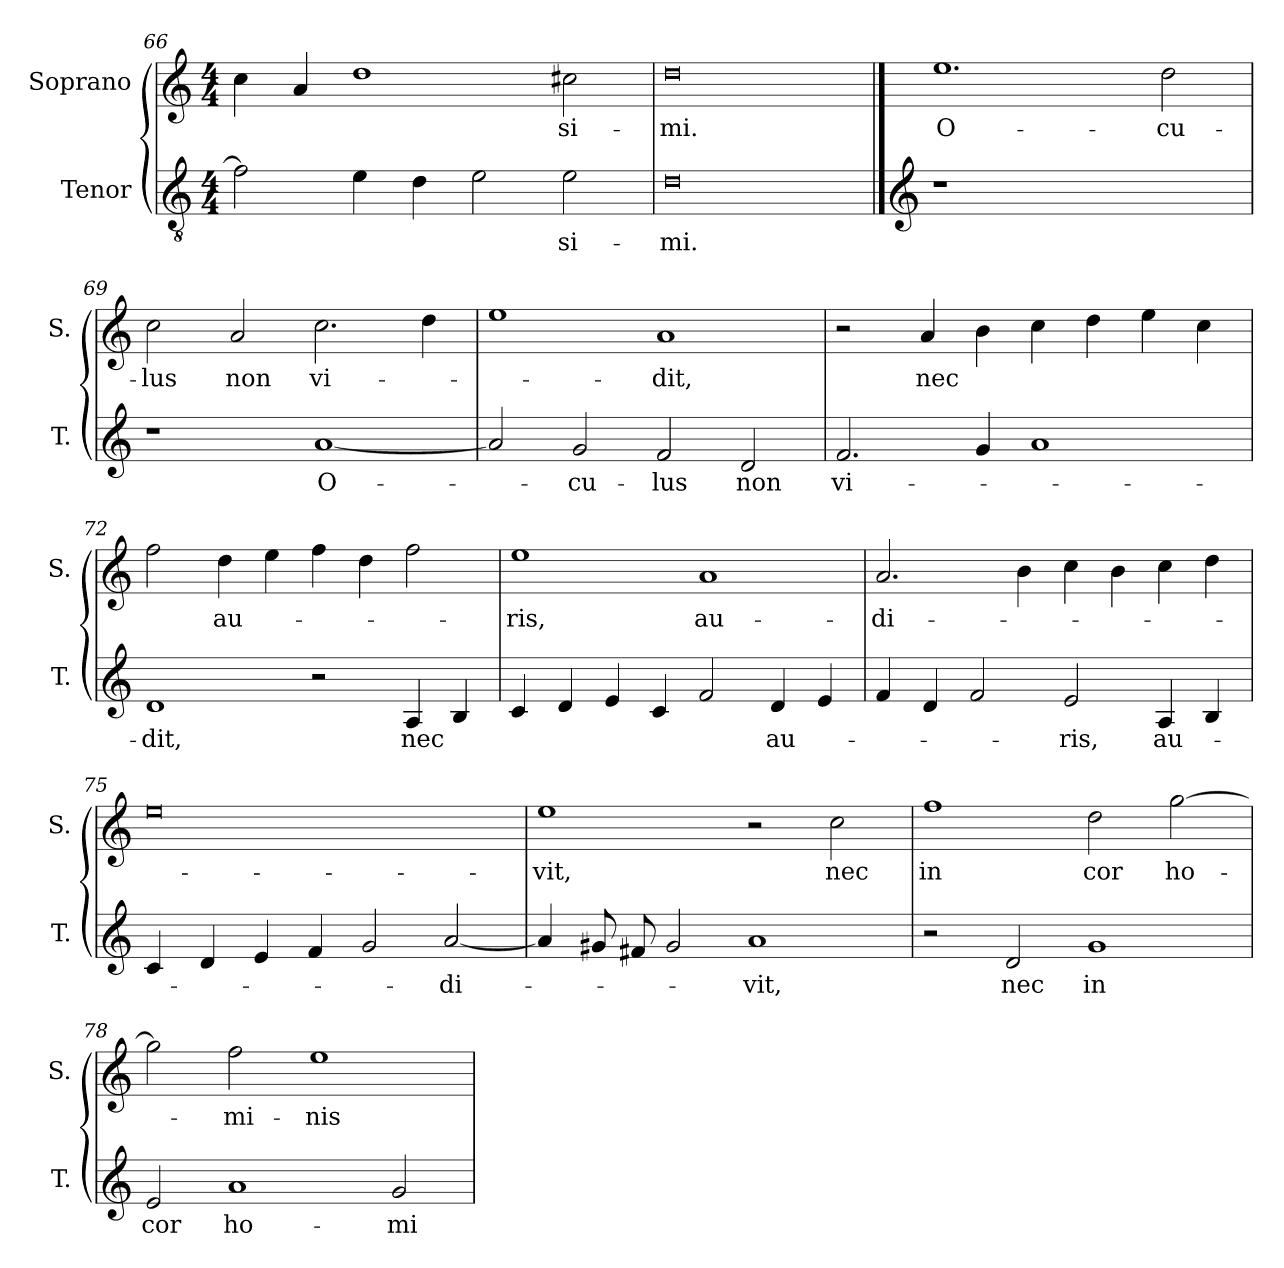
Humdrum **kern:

**kern	**text	**kern	**text
*part2	*part2	*part1	*part1
*staff2	*staff2	*staff1	*staff1
*I"Tenor	*	*I"Soprano	*
*I'T.	*	*I'S.	*
*clefGv2	*	*clefG2	*
*ITrd7c12	*	*	*
*k[]	*	*k[]	*
*C:	*	*C:	*
*M4/4	*	*M4/4	*
=66	=66	=66	=66
2Fi\]	.	4cci\	.
.	.	4ai/	.
4Ei\	.	1ddi	.
4Di\	.	.	.
2Ei\	.	.	.
!	!LO:LY:b:color=#000000	!	!
!	!	!	!LO:LY:b:color=#000000
2Ei\	-si-	2cc#Xi\	-si-
=67	=67	=67	=67
!	!LO:LY:b:color=#000000	!	!
!	!	!	!LO:LY:b:color=#000000
0Di	-mi.	0ddi	-mi.
!!LO:PB:g=z
==68	==68	==68	==68
*clefG2	*	*	*
!LO:N:vis=1	!	!	!
!	!	!	!LO:LY:b:color=#000000
1r	.	1.eei	O-
1ryy	.	.	.
!	!	!	!LO:LY:b:color=#000000
.	.	2ddi\	-cu-
=69	=69	=69	=69
!	!	!	!LO:LY:b:color=#000000
1r	.	2cci\	-lus
!	!	!	!LO:LY:b:color=#000000
.	.	2ai/	non
!	!LO:LY:b:color=#000000	!	!
!	!	!	!LO:LY:b:color=#000000
[1Ai	O-	2.cci\	vi-
.	.	4ddi\	.
=70	=70	=70	=70
2Ai/]	.	1eei	.
!	!LO:LY:b:color=#000000	!	!
2Gi/	-cu-	.	.
!	!LO:LY:b:color=#000000	!	!
!	!	!	!LO:LY:b:color=#000000
2Fi/	-lus	1ai	-dit,
!	!LO:LY:b:color=#000000	!	!
2Di/	non	.	.
=71	=71	=71	=71
!	!LO:LY:b:color=#000000	!	!
2.Fi/	vi-	2r	.
!	!	!	!LO:LY:b:color=#000000
.	.	4ai/	nec
4Gi/	.	4bi\	.
1Ai	.	4cci\	.
.	.	4ddi\	.
.	.	4eei\	.
.	.	4cci\	.
=72	=72	=72	=72
!	!LO:LY:b:color=#000000	!	!
1Di	-dit,	2ffi\	.
!	!	!	!LO:LY:b:color=#000000
.	.	4ddi\	au-
.	.	4eei\	.
2r	.	4ffi\	.
.	.	4ddi\	.
!	!LO:LY:b:color=#000000	!	!
4AAi/	nec	2ffi\	.
4BBi/	.	.	.
=73	=73	=73	=73
!	!	!	!LO:LY:b:color=#000000
4Ci/	.	1eei	-ris,
4Di/	.	.	.
4Ei/	.	.	.
4Ci/	.	.	.
!	!	!	!LO:LY:b:color=#000000
2Fi/	.	1ai	au-
!	!LO:LY:b:color=#000000	!	!
4Di/	au-	.	.
4Ei/	.	.	.
=74	=74	=74	=74
!	!	!	!LO:LY:b:color=#000000
4Fi/	.	2.ai/	-di-
4Di/	.	.	.
2Fi/	.	.	.
.	.	4bi\	.
!	!LO:LY:b:color=#000000	!	!
2Ei/	-ris,	4cci\	.
.	.	4bi\	.
!	!LO:LY:b:color=#000000	!	!
4AAi/	au-	4cci\	.
4BBi/	.	4ddi\	.
!!LO:LB:g=z
=75	=75	=75	=75
4Ci/	.	0eei	.
4Di/	.	.	.
4Ei/	.	.	.
4Fi/	.	.	.
2Gi/	.	.	.
!	!LO:LY:b:color=#000000	!	!
[2Ai/	-di-	.	.
=76	=76	=76	=76
!	!	!	!LO:LY:b:color=#000000
4Ai/]	.	1eei	-vit,
8G#Xi/	.	.	.
8F#Xi/	.	.	.
2G#i/	.	.	.
!	!LO:LY:b:color=#000000	!	!
1Ai	-vit,	2r	.
!	!	!	!LO:LY:b:color=#000000
.	.	2cci\	nec
=77	=77	=77	=77
!	!	!	!LO:LY:b:color=#000000
2r	.	1ffi	in
!	!LO:LY:b:color=#000000	!	!
2Di/	nec	.	.
!	!LO:LY:b:color=#000000	!	!
!	!	!	!LO:LY:b:color=#000000
1Gi	in	2ddi\	cor
!	!	!	!LO:LY:b:color=#000000
.	.	[2ggi\	ho-
=78	=78	=78	=78
!	!LO:LY:b:color=#000000	!	!
2Ei/	cor	2ggi\]	.
!	!LO:LY:b:color=#000000	!	!
!	!	!	!LO:LY:b:color=#000000
1Ai	ho-	2ffi\	-mi-
!	!	!	!LO:LY:b:color=#000000
.	.	1eei	-nis
!	!LO:LY:b:color=#000000	!	!
2Gi/	-mi-	.	.
=	=	=	=
*-	*-	*-	*-
